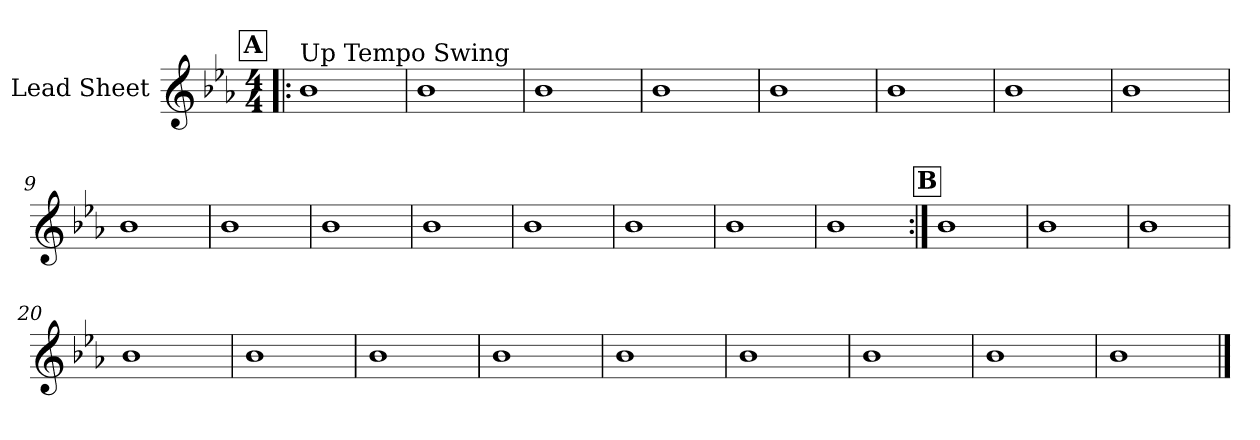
**kern
*part1
*staff1
*I"Lead Sheet
*clefG2
*k[b-e-a-]
*E-:
*M4/4
!!LO:REH:place=s1:a:fs=14:t=A
=1!|:
!LO:TX:a:t=Up Tempo Swing
1b-
=2
1b-
=3
1b-
=4
1b-
!!LO:LB:g=z
=5
1b-
=6
1b-
=7
1b-
=8
1b-
!!LO:LB:g=z
=9
1b-
=10
1b-
=11
1b-
=12
1b-
!!LO:LB:g=z
=13
1b-
=14
1b-
=15
1b-
=16
1b-
!!LO:LB:g=z
!!LO:REH:place=s1:a:fs=14:t=B
=17:|!
1b-
=18
1b-
=19
1b-
=20
1b-
!!LO:LB:g=z
=21
1b-
=22
1b-
=23
1b-
=24
1b-
!!LO:LB:g=z
=25
1b-
=26
1b-
=27
1b-
=28
1b-
==
*-
